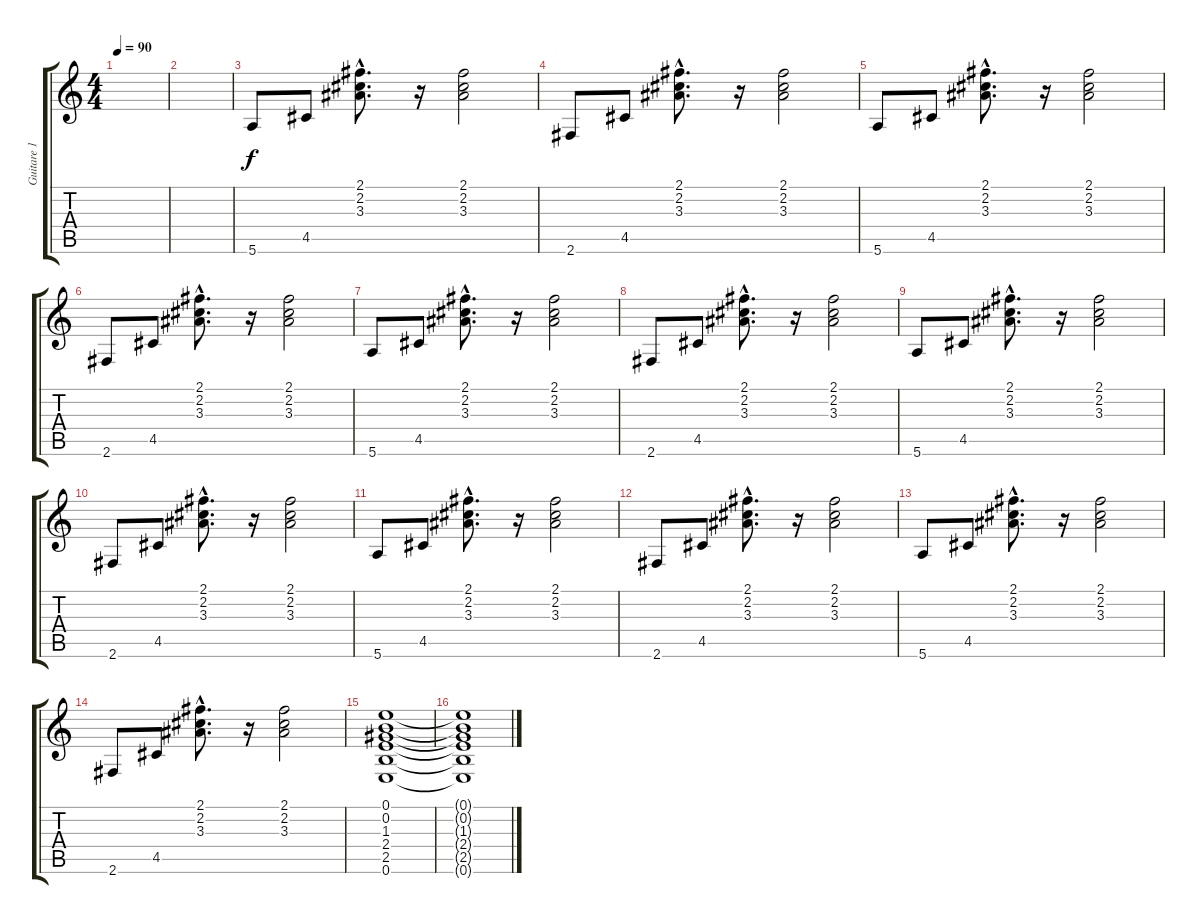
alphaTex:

\track ("Guitare 1" "Guitare 1") {instrument overdrivenguitar}
\staff {score tabs}
\tuning (E4 B3 G3 D3 A2 E2) {hide}
\ts (4 4)
\tempo 90
\clef g2
\ks c
|
|
5.6.8{volume 13 instrument electricguitarclean} 4.5.8 (2.1{hac} 2.2{hac} 3.3{hac}).8{d} r.16 (2.1 2.2 3.3).2 |
2.6.8 4.5.8 (2.1{hac} 2.2{hac} 3.3{hac}).8{d} r.16 (2.1 2.2 3.3).2 |
5.6.8 4.5.8 (2.1{hac} 2.2{hac} 3.3{hac}).8{d} r.16 (2.1 2.2 3.3).2 |
2.6.8 4.5.8 (2.1{hac} 2.2{hac} 3.3{hac}).8{d} r.16 (2.1 2.2 3.3).2 |
5.6.8 4.5.8 (2.1{hac} 2.2{hac} 3.3{hac}).8{d} r.16 (2.1 2.2 3.3).2 |
2.6.8 4.5.8 (2.1{hac} 2.2{hac} 3.3{hac}).8{d} r.16 (2.1 2.2 3.3).2 |
5.6.8 4.5.8 (2.1{hac} 2.2{hac} 3.3{hac}).8{d} r.16 (2.1 2.2 3.3).2 |
2.6.8 4.5.8 (2.1{hac} 2.2{hac} 3.3{hac}).8{d} r.16 (2.1 2.2 3.3).2 |
5.6.8 4.5.8 (2.1{hac} 2.2{hac} 3.3{hac}).8{d} r.16 (2.1 2.2 3.3).2 |
2.6.8 4.5.8 (2.1{hac} 2.2{hac} 3.3{hac}).8{d} r.16 (2.1 2.2 3.3).2 |
5.6.8 4.5.8 (2.1{hac} 2.2{hac} 3.3{hac}).8{d} r.16 (2.1 2.2 3.3).2 |
2.6.8 4.5.8 (2.1{hac} 2.2{hac} 3.3{hac}).8{d} r.16 (2.1 2.2 3.3).2 |
(0.1 0.2 1.3 2.4 2.5 0.6).1 |
(0.1{t} 0.2{t} 1.3{t} 2.4{t} 2.5{t} 0.6{t}).1
